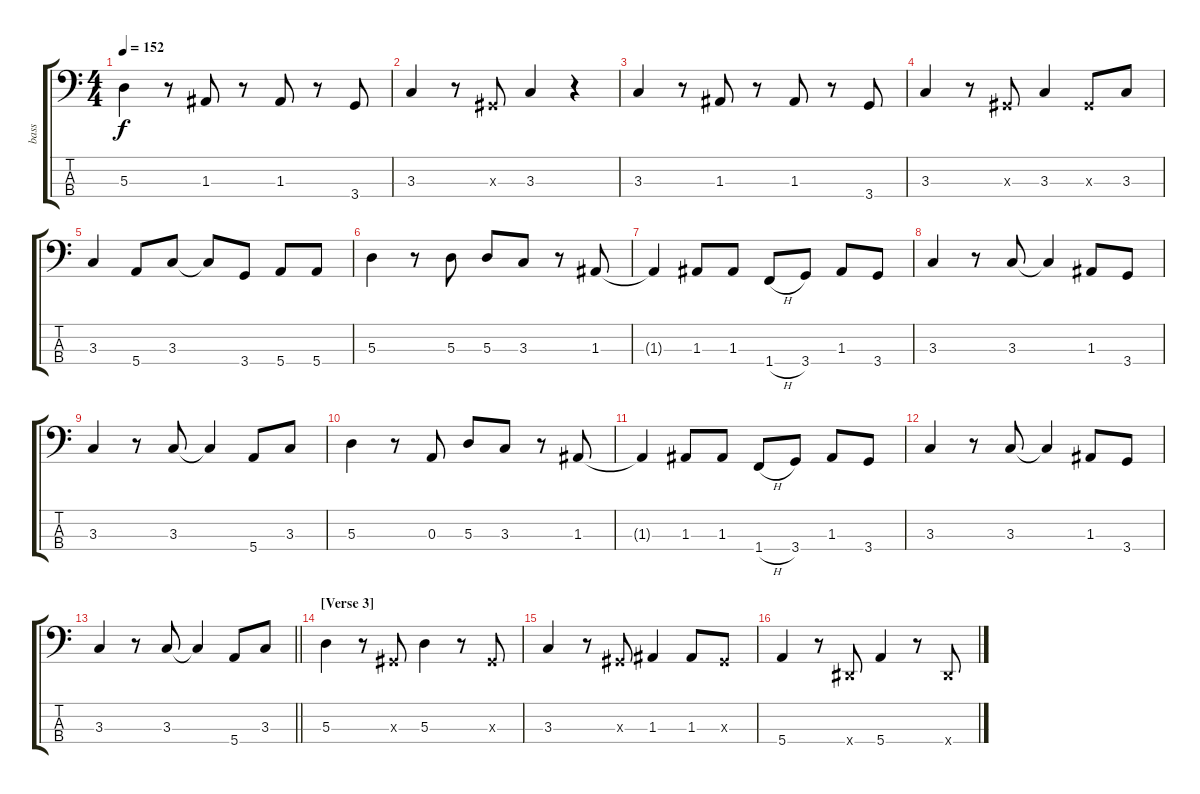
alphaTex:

\track ("bass" "bass") {instrument electricbassfinger}
\staff {score tabs}
\tuning (G2 D2 A1 E1) {hide}
\ts (4 4)
\tempo 152
\clef f4
\ks c
5.3.4{dy f} r.8 1.3.8 r.8 1.3.8 r.8 3.4.8 |
3.3.4 r.8 -1.3{x}.8 3.3.4 r.4 |
3.3.4 r.8 1.3.8 r.8 1.3.8 r.8 3.4.8 |
3.3.4 r.8 -1.3{x}.8 3.3.4 -1.3{x}.8 3.3.8 |
3.3.4 5.4.8 3.3.8 3.3{t}.8 3.4.8 5.4.8 5.4.8 |
5.3.4 r.8 5.3.8 5.3.8 3.3.8 r.8 1.3.8 |
1.3{t}.4 1.3.8 1.3.8 1.4{h}.8 3.4.8 1.3.8 3.4.8 |
3.3.4 r.8 3.3.8 3.3{t}.4 1.3.8 3.4.8 |
3.3.4 r.8 3.3.8 3.3{t}.4 5.4.8 3.3.8 |
5.3.4 r.8 0.3.8 5.3.8 3.3.8 r.8 1.3.8 |
1.3{t}.4 1.3.8 1.3.8 1.4{h}.8 3.4.8 1.3.8 3.4.8 |
3.3.4 r.8 3.3.8 3.3{t}.4 1.3.8 3.4.8 |
\barLineRight lightlight
3.3.4 r.8 3.3.8 3.3{t}.4 5.4.8 3.3.8 |
\section ("" "[Verse 3]")
5.3.4 r.8 -1.3{x}.8 5.3.4 r.8 -1.3{x}.8 |
3.3.4 r.8 -1.3{x}.8 1.3.4 1.3.8 -1.3{x}.8 |
5.4.4 r.8 -1.4{x}.8 5.4.4 r.8 -1.4{x}.8
